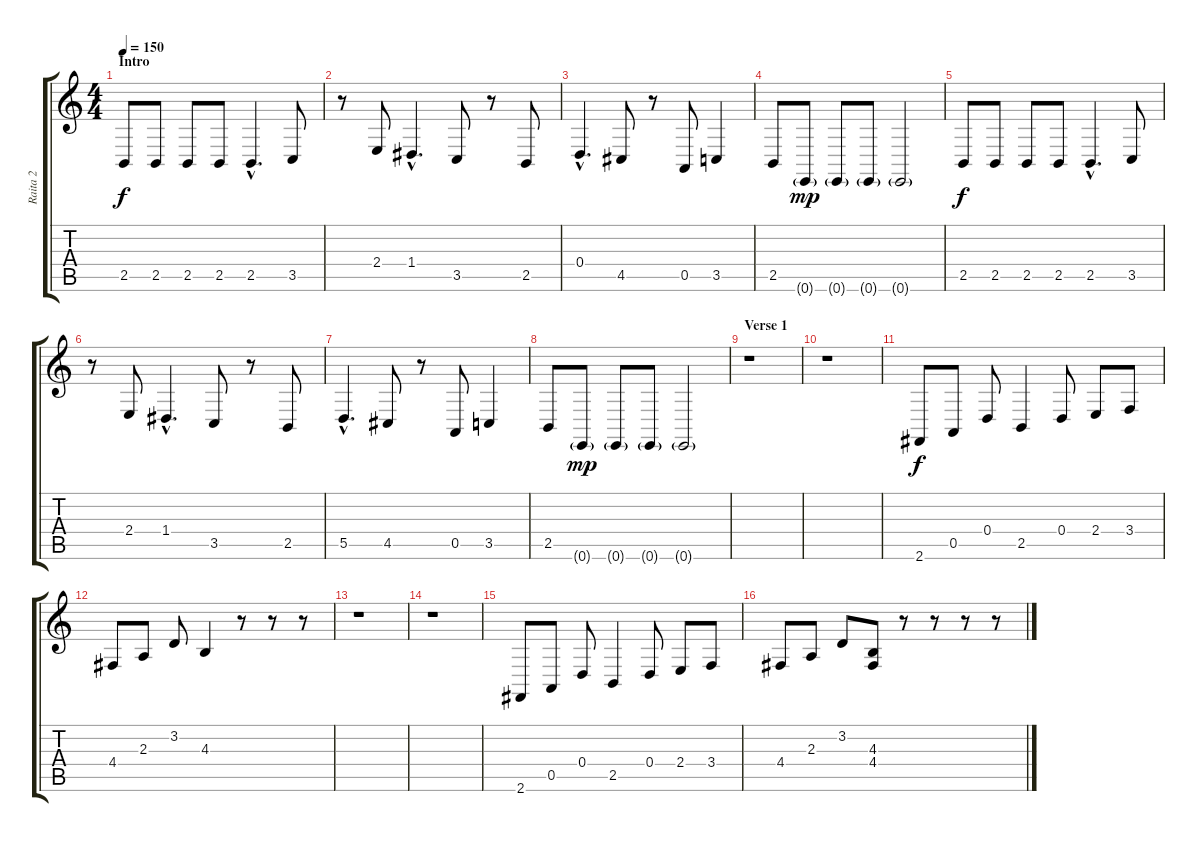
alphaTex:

\track ("Raita 2" "Raita 2") {instrument acousticgrandpiano}
\staff {score tabs}
\tuning (E4 B3 G3 D3 A2 E2) {hide}
\ts (4 4)
\section ("" "Intro")
\tempo 150
\clef g2
\ks c
2.5.8{dy f instrument acousticgrandpiano} 2.5.8 2.5.8 2.5.8 2.5{hac}.4{d} 3.5.8 |
r.8 2.4.8 1.4{hac}.4{d} 3.5.8 r.8 2.5.8 |
0.4{hac}.4{d} 4.5.8 r.8 0.5.8 3.5.4 |
2.5.8 0.6{g}.8{dy mp} 0.6{g}.8 0.6{g}.8 0.6{g}.2 |
2.5.8{dy f} 2.5.8 2.5.8 2.5.8 2.5{hac}.4{d} 3.5.8 |
r.8 2.4.8 1.4{hac}.4{d} 3.5.8 r.8 2.5.8 |
5.5{hac}.4{d} 4.5.8 r.8 0.5.8 3.5.4 |
2.5.8 0.6{g}.8{dy mp} 0.6{g}.8 0.6{g}.8 0.6{g}.2 |
\section ("" "Verse 1")
r.1 |
r.1 |
2.6.8{dy f} 0.5.8 0.4.8 2.5.4 0.4.8 2.4.8 3.4.8 |
4.4.8 2.3.8 3.2.8 4.3.4 r.8 r.8 r.8 |
r.1 |
r.1 |
2.6.8 0.5.8 0.4.8 2.5.4 0.4.8 2.4.8 3.4.8 |
4.4.8 2.3.8 3.2.8 (4.3 4.4).8 r.8 r.8 r.8 r.8
